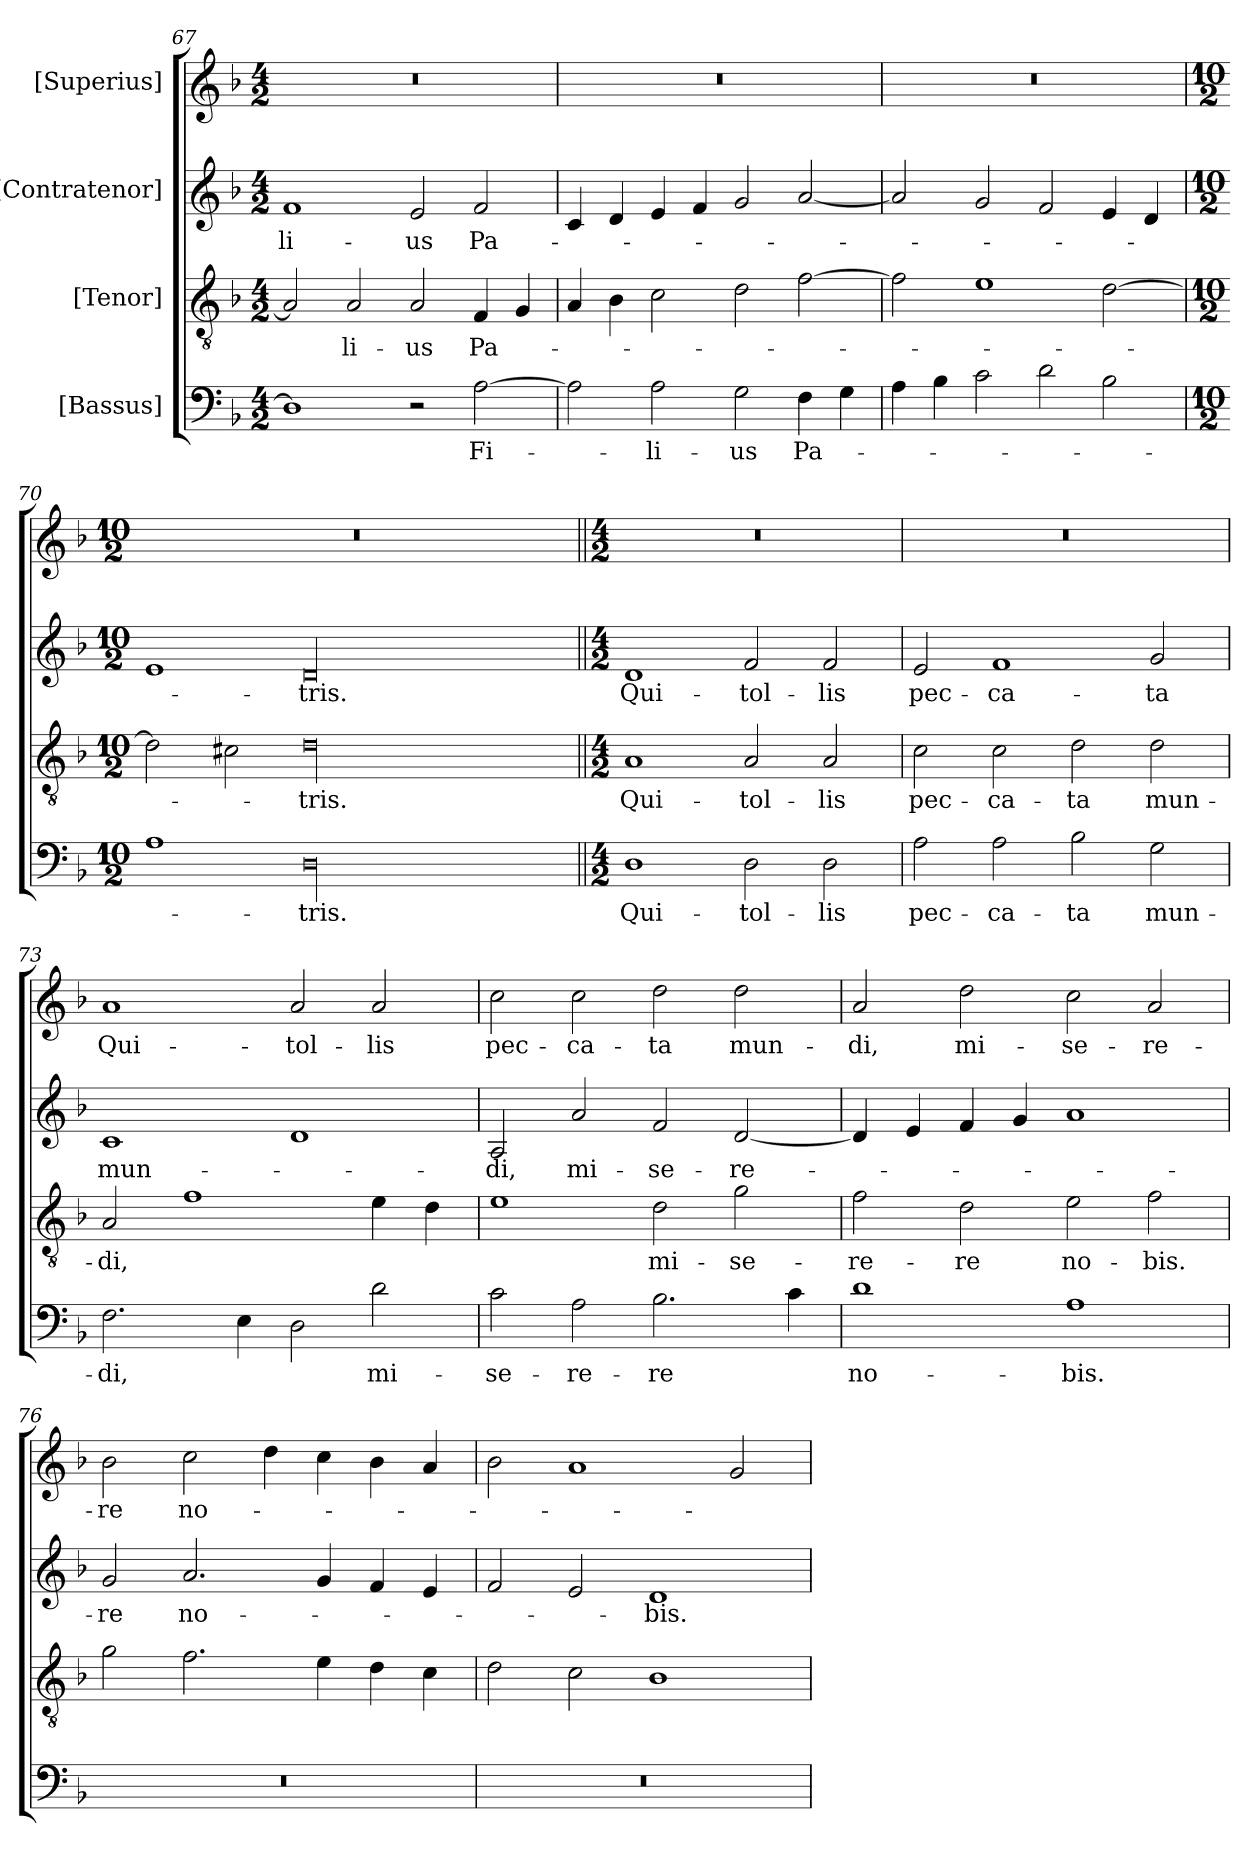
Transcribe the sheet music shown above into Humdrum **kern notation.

**kern	**text	**kern	**text	**kern	**text	**kern	**text
*part4	*part4	*part3	*part3	*part2	*part2	*part1	*part1
*staff4	*staff4	*staff3	*staff3	*staff2	*staff2	*staff1	*staff1
*I"[Bassus]	*	*I"[Tenor]	*	*I"[Contratenor]	*	*I"[Superius]	*
*clefF4	*	*clefGv2	*	*clefG2	*	*clefG2	*
*k[b-]	*	*k[b-]	*	*k[b-]	*	*k[b-]	*
*M4/2	*	*M4/2	*	*M4/2	*	*M4/2	*
=67	=67	=67	=67	=67	=67	=67	=67
1D\]	.	2A/]	.	1f/	-li-	0r	.
.	.	2A/	-li-	.	.	.	.
2r	.	2A/	-us	2e/	-us	.	.
[2A\	Fi-	4F/	Pa-	2f/	Pa-	.	.
.	.	4G/	.	.	.	.	.
=68	=68	=68	=68	=68	=68	=68	=68
2A\]	.	4A/	.	4c/	.	0r	.
.	.	4B-\	.	4d/	.	.	.
2A\	-li-	2c\	.	4e/	.	.	.
.	.	.	.	4f/	.	.	.
2G\	-us	2d\	.	2g/	.	.	.
4F\	Pa-	[2f\	.	[2a/	.	.	.
4G\	.	.	.	.	.	.	.
=69	=69	=69	=69	=69	=69	=69	=69
4A\	.	2f\]	.	2a/]	.	0r	.
4B-\	.	.	.	.	.	.	.
2c\	.	1e\	.	2g/	.	.	.
2d\	.	.	.	2f/	.	.	.
2B-\	.	[2d\	.	4e/	.	.	.
.	.	.	.	4d/	.	.	.
=70	=70	=70	=70	=70	=70	=70	=70
*M10/2	*	*M10/2	*	*M10/2	*	*M10/2	*
1A\	.	2d\]	.	1e/	.	1%5r	.
.	.	2c#X\	.	.	.	.	.
00D\	-tris.	00d\	-tris.	00d/	-tris.	.	.
=71||	=71||	=71||	=71||	=71||	=71||	=71||	=71||
*M4/2	*	*M4/2	*	*M4/2	*	*M4/2	*
1D\	Qui-	1A/	Qui-	1d/	Qui-	0r	.
2D\	tol-	2A/	tol-	2f/	tol-	.	.
2D\	-lis	2A/	-lis	2f/	-lis	.	.
=72	=72	=72	=72	=72	=72	=72	=72
2A\	pec-	2c\	pec-	2e/	pec-	0r	.
2A\	-ca-	2c\	-ca-	1f/	-ca-	.	.
2B-\	-ta	2d\	-ta	.	.	.	.
2G\	mun-	2d\	mun-	2g/	-ta	.	.
=73	=73	=73	=73	=73	=73	=73	=73
2.F\	-di,	2A/	-di,	1c/	mun-	1a/	Qui-
.	.	1f\	.	.	.	.	.
4E\	.	.	.	.	.	.	.
2D\	.	.	.	1d/	.	2a/	tol-
2d\	mi-	4e\	.	.	.	2a/	-lis
.	.	4d\	.	.	.	.	.
=74	=74	=74	=74	=74	=74	=74	=74
2c\	-se-	1e\	.	2A/	-di,	2cc\	pec-
2A\	-re-	.	.	2a/	mi-	2cc\	-ca-
2.B-\	-re	2d\	mi-	2f/	-se-	2dd\	-ta
.	.	2g\	-se-	[2d/	-re-	2dd\	mun-
4c\	.	.	.	.	.	.	.
=75	=75	=75	=75	=75	=75	=75	=75
1d\	no-	2f\	-re-	4d/]	.	2a/	-di,
.	.	.	.	4e/	.	.	.
.	.	2d\	-re	4f/	.	2dd\	mi-
.	.	.	.	4g/	.	.	.
1A\	-bis.	2e\	no-	1a/	.	2cc\	-se-
.	.	2f\	-bis.	.	.	2a/	-re-
=76	=76	=76	=76	=76	=76	=76	=76
0r	.	2g\	.	2g/	-re	2b-\	-re
.	.	2.f\	.	2.a/	no-	2cc\	no-
.	.	.	.	.	.	4dd\	.
.	.	4e\	.	4g/	.	4cc\	.
.	.	4d\	.	4f/	.	4b-\	.
.	.	4c\	.	4e/	.	4a/	.
=77	=77	=77	=77	=77	=77	=77	=77
0r	.	2d\	.	2f/	.	2b-\	.
.	.	2c\	.	2e/	.	1a/	.
.	.	1B-\	.	1d/	-bis.	.	.
.	.	.	.	.	.	2g/	.
=	=	=	=	=	=	=	=
*-	*-	*-	*-	*-	*-	*-	*-
